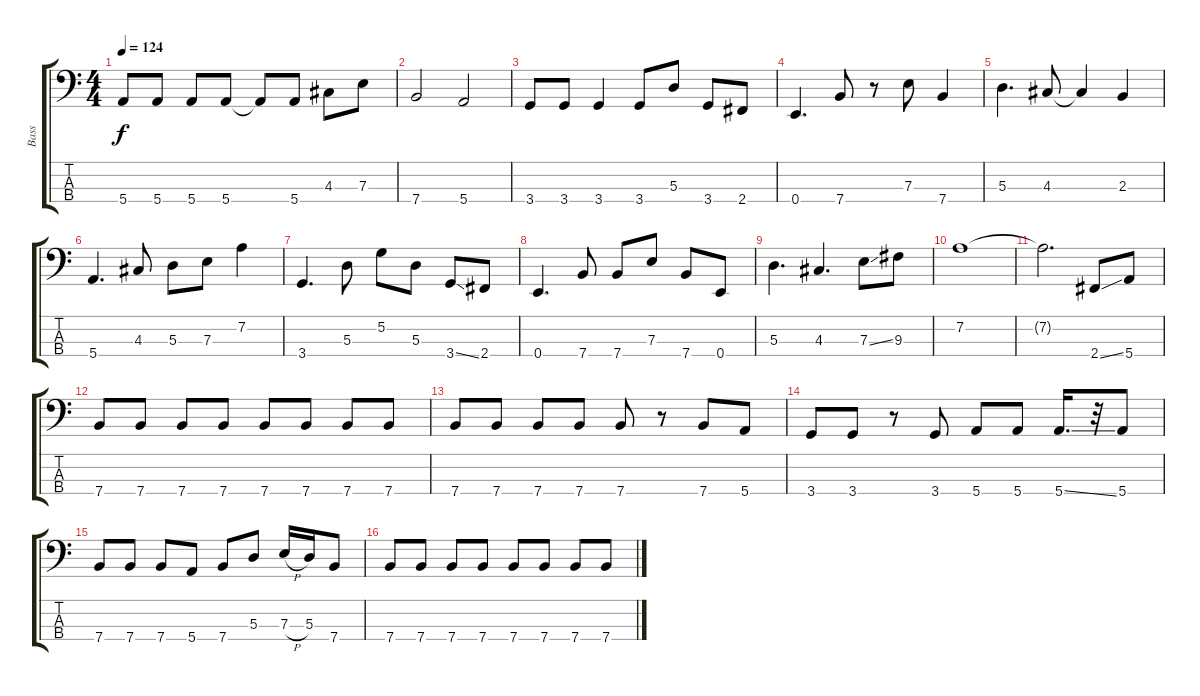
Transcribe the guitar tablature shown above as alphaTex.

\track ("Bass" "Bass") {instrument electricbassfinger}
\staff {score tabs}
\tuning (G2 D2 A1 E1) {hide}
\ts (4 4)
\tempo 124
\clef f4
\ks c
5.4.8{dy f} 5.4.8 5.4.8 5.4.8 5.4{t}.8 5.4.8 4.3.8 7.3.8 |
7.4.2 5.4.2 |
3.4.8 3.4.8 3.4.4 3.4.8 5.3.8 3.4.8 2.4.8 |
0.4.4{d} 7.4.8 r.8 7.3.8 7.4.4 |
5.3.4{d} 4.3.8 4.3{t}.4 2.3.4 |
5.4.4{d} 4.3.8 5.3.8 7.3.8 7.2.4 |
3.4.4{d} 5.3.8 5.2.8 5.3.8 3.4{ss}.8 2.4.8 |
0.4.4{d} 7.4.8 7.4.8 7.3.8 7.4.8 0.4.8 |
5.3.4{d} 4.3.4{d} 7.3{ss}.8 9.3.8 |
7.2.1 |
7.2{t}.2{d} 2.4{ss}.8 5.4.8 |
7.4.8 7.4.8 7.4.8 7.4.8 7.4.8 7.4.8 7.4.8 7.4.8 |
7.4.8 7.4.8 7.4.8 7.4.8 7.4.8 r.8 7.4.8 5.4.8 |
3.4.8 3.4.8 r.8 3.4.8 5.4.8 5.4.8 5.4{ss}.16{d} r.32 5.4.8 |
7.4.8 7.4.8 7.4.8 5.4.8 7.4.8 5.3.8 7.3{h}.16 5.3.16 7.4.8 |
7.4.8 7.4.8 7.4.8 7.4.8 7.4.8 7.4.8 7.4.8 7.4.8
